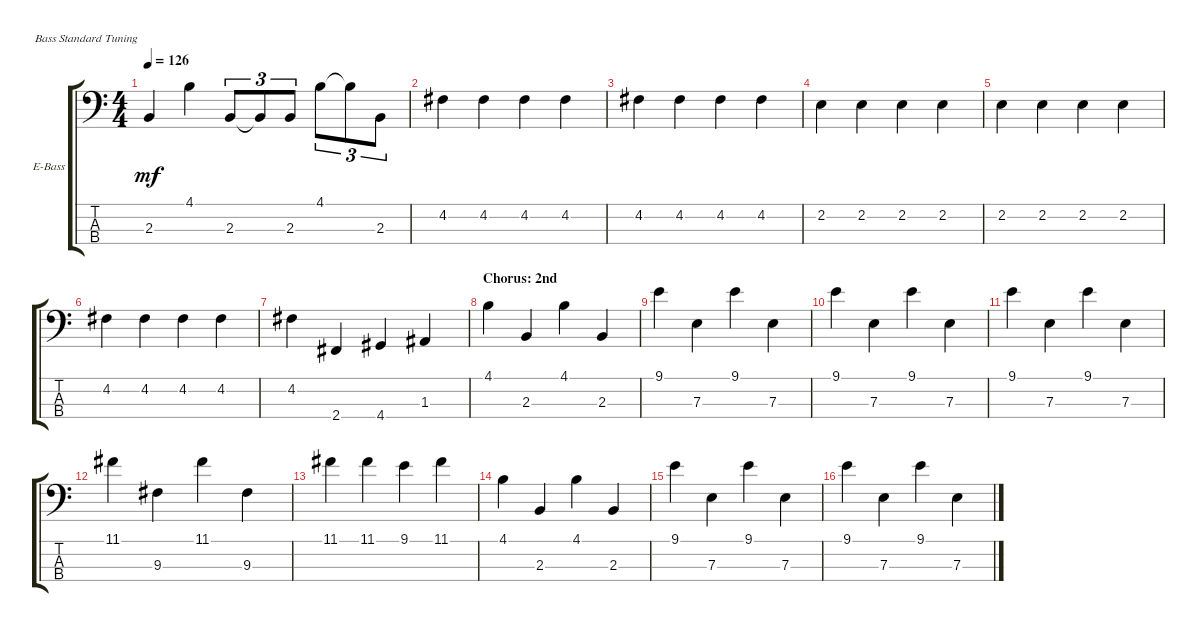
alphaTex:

\defaultSystemsLayout 4
\bracketExtendMode groupsimilarinstruments
\firstSystemTrackNameOrientation horizontal
\otherSystemsTrackNameOrientation horizontal
\track ("Electric Bass" "E-Bass") {instrument electricbassfinger}
\staff {score tabs}
\tuning (G2 D2 A1 E1)
\ts (4 4)
\tempo 126
\clef f4
\ks c
2.3.4{dy mf} 4.1.4 2.3.8{tu (3 2)} 2.3{t}.8{tu (3 2)} 2.3.8{tu (3 2)} 4.1.8{tu (3 2)} 4.1{t}.8{tu (3 2)} 2.3.8{tu (3 2)} |
4.2.4 4.2.4 4.2.4 4.2.4 |
4.2.4 4.2.4 4.2.4 4.2.4 |
2.2.4 2.2.4 2.2.4 2.2.4 |
2.2.4 2.2.4 2.2.4 2.2.4 |
4.2.4 4.2.4 4.2.4 4.2.4 |
4.2.4 2.4.4 4.4.4 1.3.4 |
\section ("" "Chorus: 2nd")
4.1.4 2.3.4 4.1.4 2.3.4 |
9.1.4 7.3.4 9.1.4 7.3.4 |
9.1.4 7.3.4 9.1.4 7.3.4 |
9.1.4 7.3.4 9.1.4 7.3.4 |
11.1.4 9.3.4 11.1.4 9.3.4 |
11.1.4 11.1.4 9.1.4 11.1.4 |
4.1.4 2.3.4 4.1.4 2.3.4 |
9.1.4 7.3.4 9.1.4 7.3.4 |
9.1.4 7.3.4 9.1.4 7.3.4
